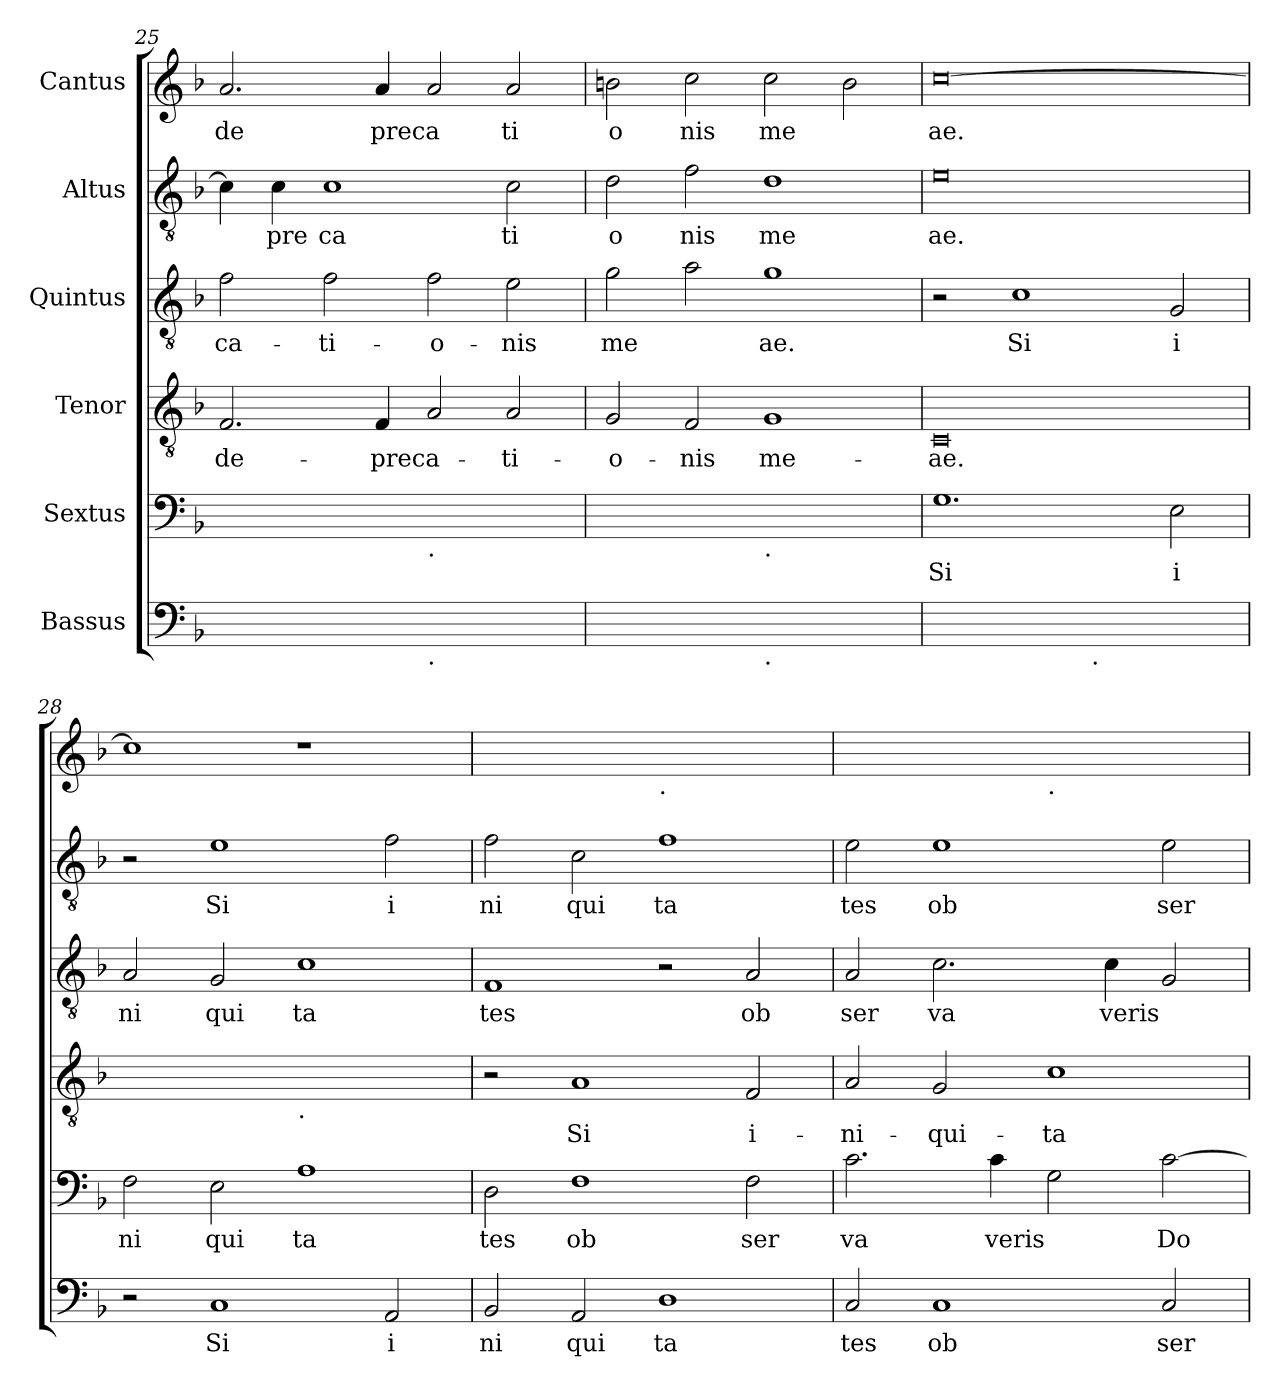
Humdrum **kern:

**kern	**text	**kern	**text	**kern	**text	**kern	**text	**kern	**text	**kern	**text
*part6	*part6	*part5	*part5	*part4	*part4	*part3	*part3	*part2	*part2	*part1	*part1
*staff6	*staff6	*staff5	*staff5	*staff4	*staff4	*staff3	*staff3	*staff2	*staff2	*staff1	*staff1
*I"Bassus	*	*I"Sextus	*	*I"Tenor	*	*I"Quintus	*	*I"Altus	*	*I"Cantus	*
*clefF4	*	*clefF4	*	*clefGv2	*	*clefGv2	*	*clefGv2	*	*clefG2	*
*k[b-]	*	*k[b-]	*	*k[b-]	*	*k[b-]	*	*k[b-]	*	*k[b-]	*
*F:	*	*F:	*	*F:	*	*F:	*	*F:	*	*F:	*
=25	=25	=25	=25	=25	=25	=25	=25	=25	=25	=25	=25
!	!	!	!	!	!LO:LY:b	!	!LO:LY:b	!	!	!	!LO:LY:b
1ryy	.	1ryy	.	2.F/	de-	2f\	-ca-	4c\]	.	2.a/	de
!	!	!	!	!	!	!	!	!	!LO:LY:b	!	!
.	.	.	.	.	.	.	.	4c\	pre	.	.
!	!	!	!	!	!	!	!LO:LY:b	!	!LO:LY:b	!	!
.	.	.	.	.	.	2f\	-ti-	1c	ca	.	.
!	!	!	!	!	!LO:LY:b	!	!	!	!	!	!LO:LY:b
.	.	.	.	4F/	-preca-	.	.	.	.	4a/	preca
!	!	!LO:TX:b:t=.	!	!	!	!	!	!	!	!	!
!LO:TX:b:t=.	!	!	!	!	!	!	!	!	!	!	!
!	!	!	!	!	!	!	!LO:LY:b	!	!	!	!
1ryy	.	1ryy	.	2A/	.	2f\	-o-	.	.	2a/	.
!	!	!	!	!	!LO:LY:b	!	!LO:LY:b	!	!LO:LY:b	!	!LO:LY:b
.	.	.	.	2A/	-ti-	2e\	-nis	2c\	ti	2a/	ti
!!LO:LB:g=z
=26	=26	=26	=26	=26	=26	=26	=26	=26	=26	=26	=26
!	!	!	!	!	!LO:LY:b	!	!LO:LY:b	!	!LO:LY:b	!	!LO:LY:b
1ryy	.	1ryy	.	2G/	-o-	2g\	me	2d\	o	2bn\	o
!	!	!	!	!	!LO:LY:b	!	!	!	!LO:LY:b	!	!LO:LY:b
.	.	.	.	2F/	-nis	2a\	.	2f\	nis	2cc\	nis
!	!	!LO:TX:b:t=.	!	!	!	!	!	!	!	!	!
!LO:TX:b:t=.	!	!	!	!	!	!	!	!	!	!	!
!	!	!	!	!	!LO:LY:b	!	!LO:LY:b	!	!LO:LY:b	!	!LO:LY:b
1ryy	.	1ryy	.	1G	me-	1g	ae.	1d	me	2cc\	me
.	.	.	.	.	.	.	.	.	.	2b\	.
=27	=27	=27	=27	=27	=27	=27	=27	=27	=27	=27	=27
!	!	!	!LO:LY:b	!	!LO:LY:b	!	!	!	!LO:LY:b	!	!LO:LY:b
1ryy	.	1.G	Si	0C	-ae.	2r	.	0e	ae.	[>0cc	ae.
!	!	!	!	!	!	!	!LO:LY:b	!	!	!	!
.	.	.	.	.	.	1c	Si	.	.	.	.
!LO:TX:b:t=.	!	!	!	!	!	!	!	!	!	!	!
1ryy	.	.	.	.	.	.	.	.	.	.	.
!	!	!	!LO:LY:b	!	!	!	!LO:LY:b	!	!	!	!
.	.	2E\	i	.	.	2G/	i	.	.	.	.
=28	=28	=28	=28	=28	=28	=28	=28	=28	=28	=28	=28
!	!	!	!LO:LY:b	!	!	!	!LO:LY:b	!	!	!	!
2r	.	2F\	ni	1ryy	.	2A/	ni	2r	.	1cc]	.
!	!LO:LY:b	!	!LO:LY:b	!	!	!	!LO:LY:b	!	!LO:LY:b	!	!
1C	Si	2E\	qui	.	.	2G/	qui	1e	Si	.	.
!	!	!	!	!LO:TX:b:t=.	!	!	!	!	!	!	!
!	!	!	!LO:LY:b	!	!	!	!LO:LY:b	!	!	!	!
.	.	1A	ta	1ryy	.	1c	ta	.	.	1r	.
!	!LO:LY:b	!	!	!	!	!	!	!	!LO:LY:b	!	!
2AA/	i	.	.	.	.	.	.	2f\	i	.	.
=29	=29	=29	=29	=29	=29	=29	=29	=29	=29	=29	=29
!	!LO:LY:b	!	!LO:LY:b	!	!	!	!LO:LY:b	!	!LO:LY:b	!	!
2BB-/	ni	2D\	tes	2r	.	1F	tes	2f\	ni	1ryy	.
!	!LO:LY:b	!	!LO:LY:b	!	!LO:LY:b	!	!	!	!LO:LY:b	!	!
2AA/	qui	1F	ob	1A	Si	.	.	2c\	qui	.	.
!	!	!	!	!	!	!	!	!	!	!LO:TX:b:t=.	!
!	!LO:LY:b	!	!	!	!	!	!	!	!LO:LY:b	!	!
1D	ta	.	.	.	.	2r	.	1f	ta	1ryy	.
!	!	!	!LO:LY:b	!	!LO:LY:b	!	!LO:LY:b	!	!	!	!
.	.	2F\	ser	2F/	i-	2A/	ob	.	.	.	.
=30	=30	=30	=30	=30	=30	=30	=30	=30	=30	=30	=30
!	!LO:LY:b	!	!LO:LY:b	!	!LO:LY:b	!	!LO:LY:b	!	!LO:LY:b	!	!
2C/	tes	2.c\	va	2A/	-ni-	2A/	ser	2e\	tes	1ryy	.
!	!LO:LY:b	!	!	!	!LO:LY:b	!	!LO:LY:b	!	!LO:LY:b	!	!
1C	ob	.	.	2G/	-qui-	2.c\	va	1e	ob	.	.
!	!	!	!LO:LY:b	!	!	!	!	!	!	!	!
.	.	4c\	veris	.	.	.	.	.	.	.	.
!	!	!	!	!	!	!	!	!	!	!LO:TX:b:t=.	!
!	!	!	!	!	!LO:LY:b	!	!	!	!	!	!
.	.	2G\	.	1c	-ta-	.	.	.	.	1ryy	.
!	!	!	!	!	!	!	!LO:LY:b	!	!	!	!
.	.	.	.	.	.	4c\	veris	.	.	.	.
!	!LO:LY:b	!	!LO:LY:b	!	!	!	!	!	!LO:LY:b	!	!
2C/	ser	[>2c\	Do	.	.	2G/	.	2e\	ser	.	.
=	=	=	=	=	=	=	=	=	=	=	=
*-	*-	*-	*-	*-	*-	*-	*-	*-	*-	*-	*-
